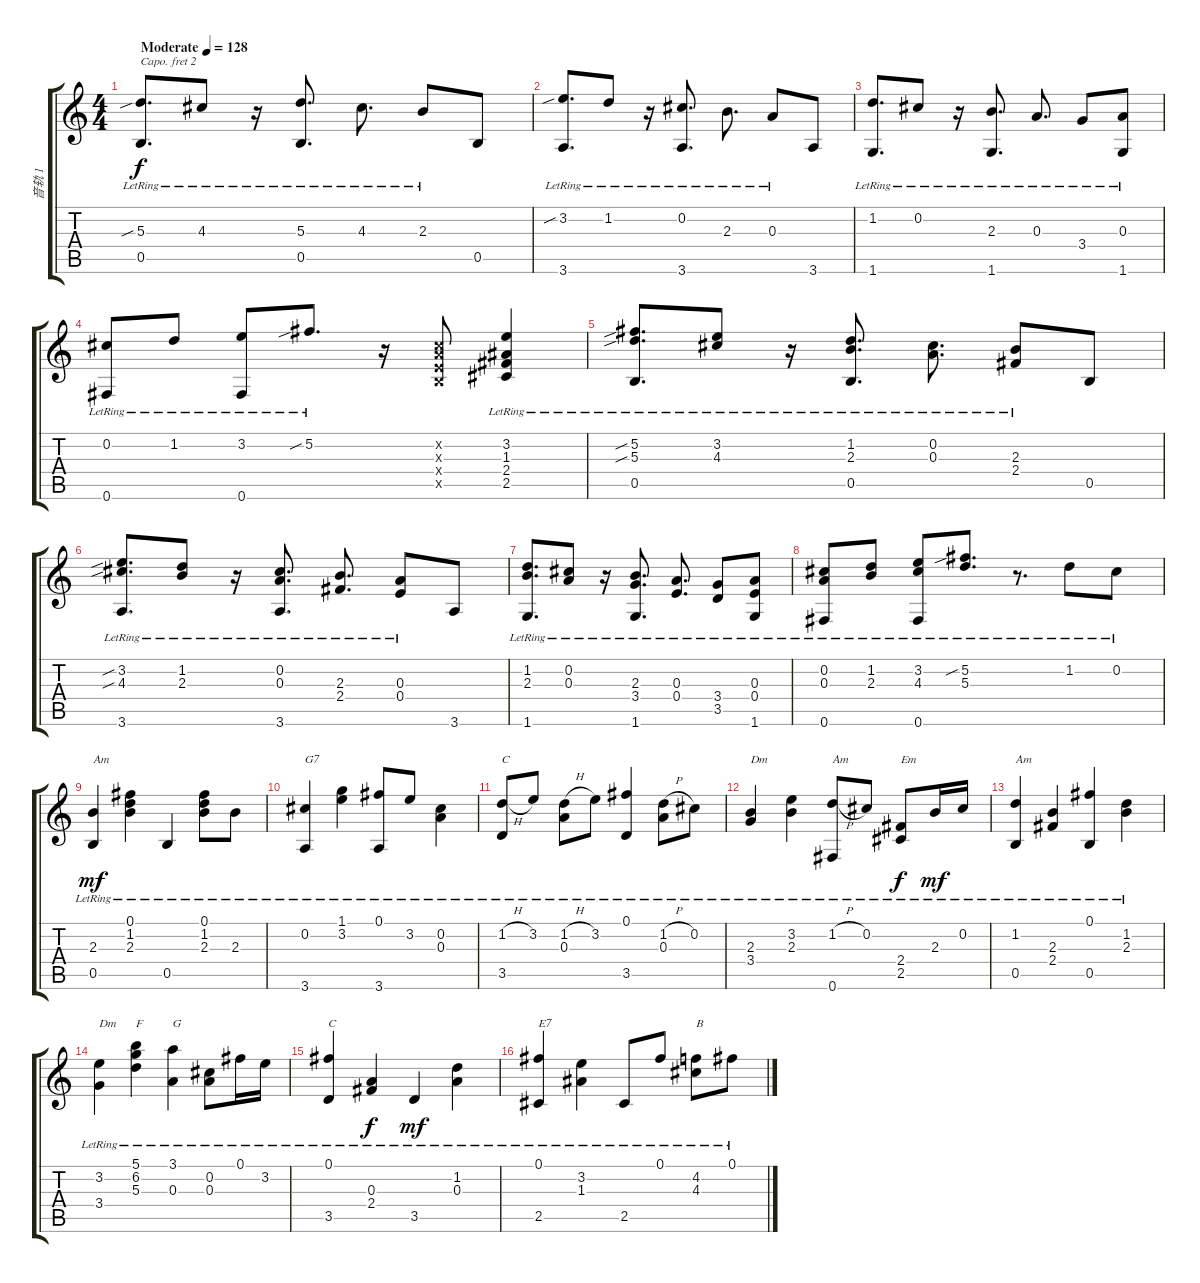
\track ("音轨 1" "音轨 1") {instrument acousticguitarsteel}
\staff {score tabs}
\capo 2
\tuning (E4 B3 G3 D3 A2 E2) {hide}
\ts (4 4)
\tempo (128 "Moderate")
\clef g2
\ks c
(5.3{sib lr} 0.5{lr}).8{d dy f instrument acousticguitarsteel} 4.3{lr}.8 r.16 (5.3{lr} 0.5{lr}).8{d} 4.3{lr}.8{d} 2.3{lr}.8 0.5.8 |
(3.2{sib lr} 3.6{lr}).8{d} 1.2{lr}.8 r.16 (0.2{lr} 3.6{lr}).8{d} 2.3{lr}.8{d} 0.3{lr}.8 3.6.8 |
(1.2{lr} 1.6{lr}).8{d} 0.2{lr}.8 r.16 (2.3{lr} 1.6{lr}).8{d} 0.3{lr}.8{d} 3.4{lr}.8 (0.3{lr} 1.6).8 |
(0.2{lr} 0.6{lr}).8 1.2{lr}.8 (3.2{lr} 0.6{lr}).8 5.2{sib lr}.8{d} r.16 (0.2{x} 0.3{x} 0.4{x} 0.5{x}).8 (3.2{lr} 1.3{lr} 2.4{lr} 2.5{lr}).4 |
(5.2{sib lr} 5.3{sib lr} 0.5{lr}).8{d} (3.2{lr} 4.3{lr}).8 r.16 (1.2{lr} 2.3{lr} 0.5{lr}).8{d} (0.2{lr} 0.3{lr}).8{d} (2.3{lr} 2.4{lr}).8 0.5.8 |
(3.2{sib lr} 4.3{sib lr} 3.6{lr}).8{d} (1.2{lr} 2.3{lr}).8 r.16 (0.2{lr} 0.3{lr} 3.6{lr}).8{d} (2.3{lr} 2.4{lr}).8{d} (0.3{lr} 0.4{lr}).8 3.6.8 |
(1.2{lr} 2.3{lr} 1.6{lr}).8{d} (0.2{lr} 0.3{lr}).8 r.16 (2.3{lr} 3.4{lr} 1.6{lr}).8{d} (0.3{lr} 0.4{lr}).8{d} (3.4{lr} 3.5{lr}).8 (0.3{lr} 0.4{lr} 1.6).8 |
(0.2{lr} 0.3{lr} 0.6{lr}).8 (1.2{lr} 2.3{lr}).8 (3.2{lr} 4.3{lr} 0.6{lr}).8 (5.2{sib lr} 5.3{lr}).8{d} r.8{d} 1.2{lr}.8 0.2{lr}.8 |
(2.3{lr} 0.5{lr}).4{txt "Am" dy mf} (0.1{lr} 1.2{lr} 2.3{lr}).4 0.5{lr}.4 (0.1{lr} 1.2{lr} 2.3{lr}).8 2.3{lr}.8 |
(0.2{lr} 3.6{lr}).4{txt "G7"} (1.1{lr} 3.2{lr}).4 (0.1{lr} 3.6{lr}).8 3.2{lr}.8 (0.2{lr} 0.3{lr}).4 |
(1.2{h lr} 3.5{lr}).8{txt "C"} 3.2{lr}.8 (1.2{h lr} 0.3{lr}).8 3.2{lr}.8 (0.1{lr} 3.5{lr}).4 (1.2{h lr} 0.3{lr}).8 0.2{lr}.8 |
(2.3{lr} 3.4{lr}).4{txt "Dm"} (3.2{lr} 2.3{lr}).4 (1.2{h lr} 0.6{lr}).8{txt "Am"} 0.2{lr}.8 (2.4{lr} 2.5{lr}).8{txt "Em" dy f} 2.3{lr}.16{dy mf} 0.2{lr}.16 |
(1.2{lr} 0.5{lr}).4{txt "Am"} (2.3{lr} 2.4{lr}).4 (0.1{lr} 0.5{lr}).4 (1.2{lr} 2.3{lr}).4 |
(3.2{lr} 3.4{lr}).4{txt "Dm"} (5.1{lr} 6.2{lr} 5.3{lr}).4{txt "F"} (3.1{lr} 0.3{lr}).4{txt "G"} (0.2{lr} 0.3{lr}).8 0.1{lr}.16 3.2{lr}.16 |
(0.1{lr} 3.5{lr}).4{txt "C"} (0.3{lr} 2.4{lr}).4{dy f} 3.5{lr}.4{dy mf} (1.2{lr} 0.3{lr}).4 |
(0.1{lr} 2.5{lr}).4{txt "E7"} (3.2{lr} 1.3{lr}).4 2.5{lr}.8 0.1{lr}.8 (4.2{lr} 4.3{lr}).8{txt "B"} 0.1{lr}.8
